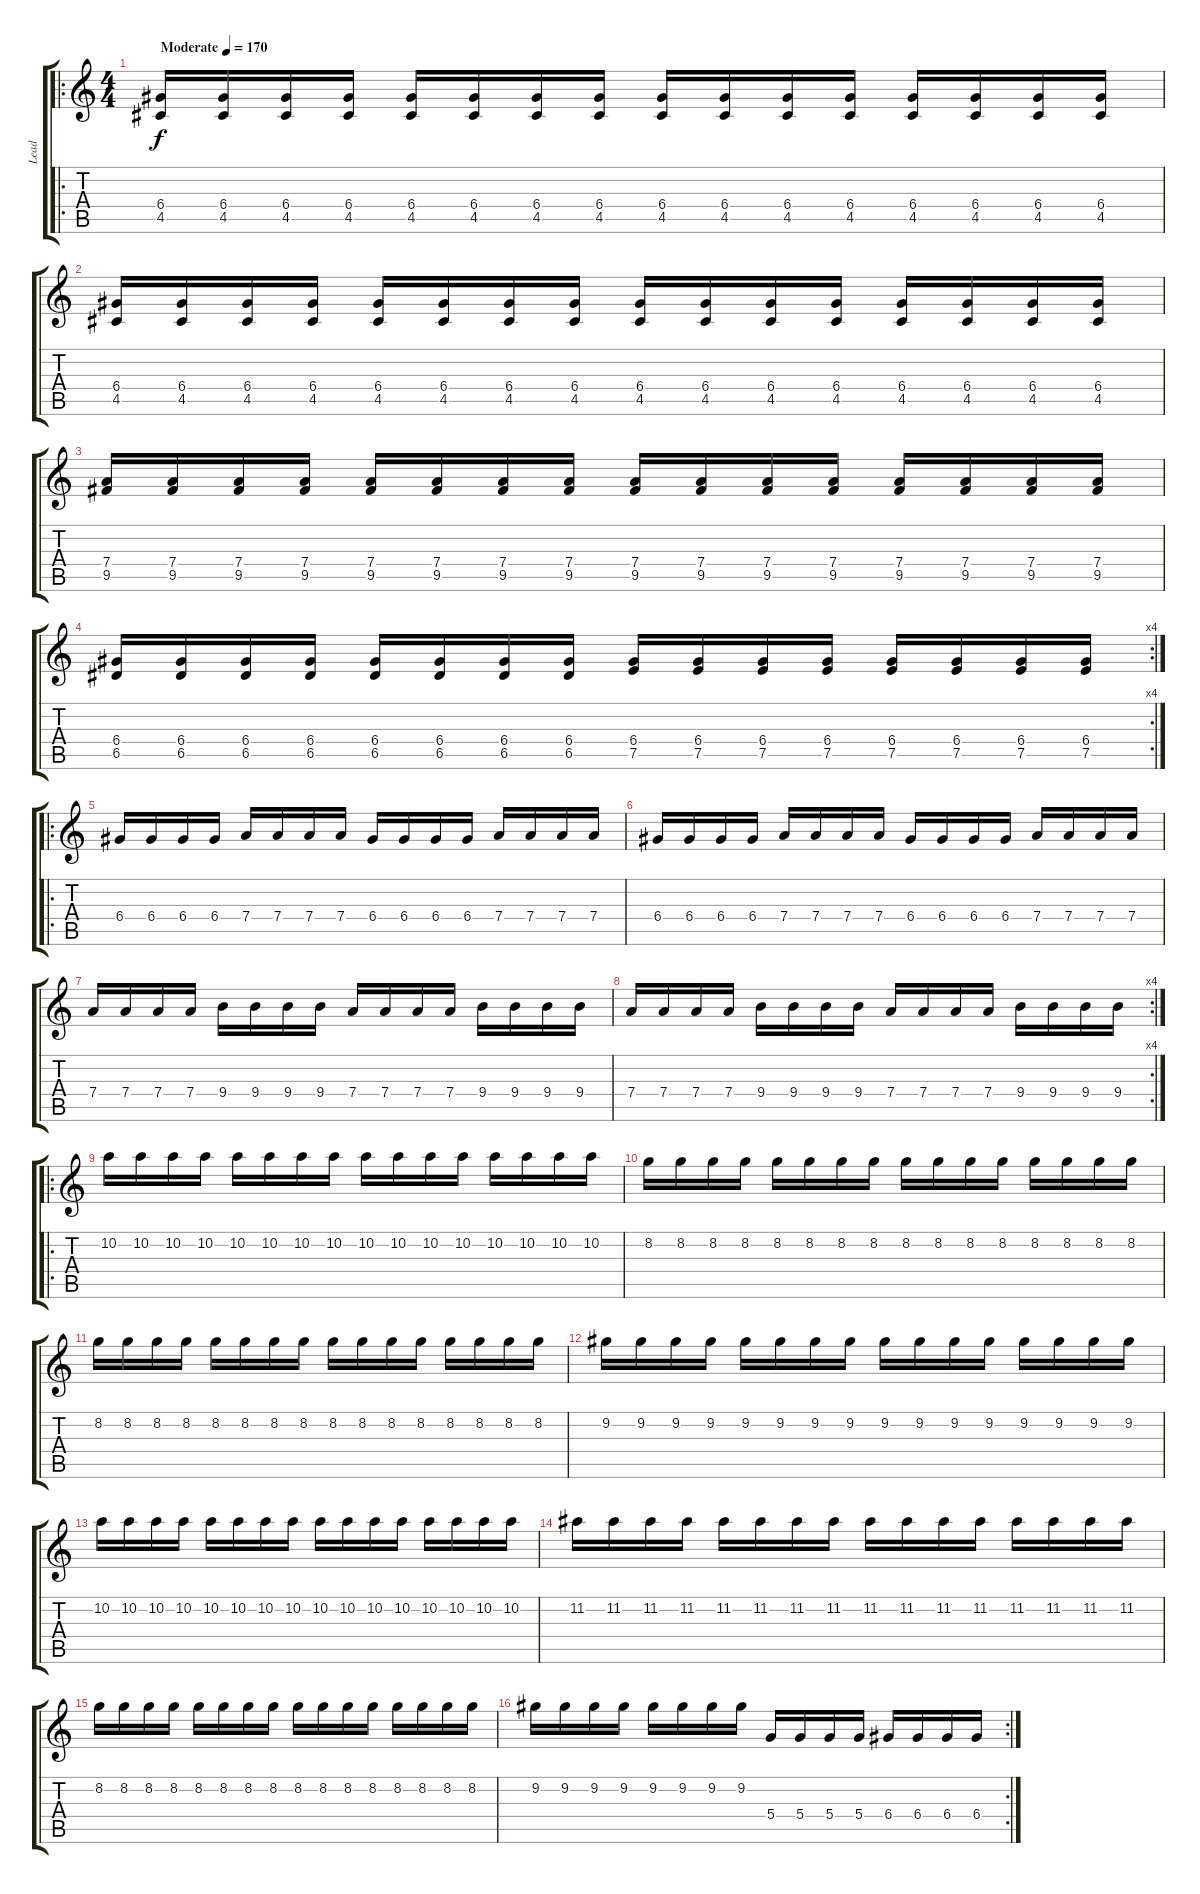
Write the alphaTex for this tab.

\track ("Lead" "Lead") {instrument distortionguitar}
\staff {score tabs}
\tuning (E4 B3 G3 D3 A2 E2) {hide}
\ro
\ts (4 4)
\tempo (170 "Moderate")
\clef g2
\ks c
(6.4 4.5).16{dy f instrument distortionguitar} (6.4 4.5).16 (6.4 4.5).16 (6.4 4.5).16 (6.4 4.5).16 (6.4 4.5).16 (6.4 4.5).16 (6.4 4.5).16 (6.4 4.5).16 (6.4 4.5).16 (6.4 4.5).16 (6.4 4.5).16 (6.4 4.5).16 (6.4 4.5).16 (6.4 4.5).16 (6.4 4.5).16 |
(6.4 4.5).16 (6.4 4.5).16 (6.4 4.5).16 (6.4 4.5).16 (6.4 4.5).16 (6.4 4.5).16 (6.4 4.5).16 (6.4 4.5).16 (6.4 4.5).16 (6.4 4.5).16 (6.4 4.5).16 (6.4 4.5).16 (6.4 4.5).16 (6.4 4.5).16 (6.4 4.5).16 (6.4 4.5).16 |
(7.4 9.5).16 (7.4 9.5).16 (7.4 9.5).16 (7.4 9.5).16 (7.4 9.5).16 (7.4 9.5).16 (7.4 9.5).16 (7.4 9.5).16 (7.4 9.5).16 (7.4 9.5).16 (7.4 9.5).16 (7.4 9.5).16 (7.4 9.5).16 (7.4 9.5).16 (7.4 9.5).16 (7.4 9.5).16 |
\rc 4
(6.4 6.5).16 (6.4 6.5).16 (6.4 6.5).16 (6.4 6.5).16 (6.4 6.5).16 (6.4 6.5).16 (6.4 6.5).16 (6.4 6.5).16 (6.4 7.5).16 (6.4 7.5).16 (6.4 7.5).16 (6.4 7.5).16 (6.4 7.5).16 (6.4 7.5).16 (6.4 7.5).16 (6.4 7.5).16 |
\ro
6.4.16 6.4.16 6.4.16 6.4.16 7.4.16 7.4.16 7.4.16 7.4.16 6.4.16 6.4.16 6.4.16 6.4.16 7.4.16 7.4.16 7.4.16 7.4.16 |
6.4.16 6.4.16 6.4.16 6.4.16 7.4.16 7.4.16 7.4.16 7.4.16 6.4.16 6.4.16 6.4.16 6.4.16 7.4.16 7.4.16 7.4.16 7.4.16 |
7.4.16 7.4.16 7.4.16 7.4.16 9.4.16 9.4.16 9.4.16 9.4.16 7.4.16 7.4.16 7.4.16 7.4.16 9.4.16 9.4.16 9.4.16 9.4.16 |
\rc 4
7.4.16 7.4.16 7.4.16 7.4.16 9.4.16 9.4.16 9.4.16 9.4.16 7.4.16 7.4.16 7.4.16 7.4.16 9.4.16 9.4.16 9.4.16 9.4.16 |
\ro
10.2.16 10.2.16 10.2.16 10.2.16 10.2.16 10.2.16 10.2.16 10.2.16 10.2.16 10.2.16 10.2.16 10.2.16 10.2.16 10.2.16 10.2.16 10.2.16 |
8.2.16 8.2.16 8.2.16 8.2.16 8.2.16 8.2.16 8.2.16 8.2.16 8.2.16 8.2.16 8.2.16 8.2.16 8.2.16 8.2.16 8.2.16 8.2.16 |
8.2.16 8.2.16 8.2.16 8.2.16 8.2.16 8.2.16 8.2.16 8.2.16 8.2.16 8.2.16 8.2.16 8.2.16 8.2.16 8.2.16 8.2.16 8.2.16 |
9.2.16 9.2.16 9.2.16 9.2.16 9.2.16 9.2.16 9.2.16 9.2.16 9.2.16 9.2.16 9.2.16 9.2.16 9.2.16 9.2.16 9.2.16 9.2.16 |
10.2.16 10.2.16 10.2.16 10.2.16 10.2.16 10.2.16 10.2.16 10.2.16 10.2.16 10.2.16 10.2.16 10.2.16 10.2.16 10.2.16 10.2.16 10.2.16 |
11.2.16 11.2.16 11.2.16 11.2.16 11.2.16 11.2.16 11.2.16 11.2.16 11.2.16 11.2.16 11.2.16 11.2.16 11.2.16 11.2.16 11.2.16 11.2.16 |
8.2.16 8.2.16 8.2.16 8.2.16 8.2.16 8.2.16 8.2.16 8.2.16 8.2.16 8.2.16 8.2.16 8.2.16 8.2.16 8.2.16 8.2.16 8.2.16 |
\rc 2
9.2.16 9.2.16 9.2.16 9.2.16 9.2.16 9.2.16 9.2.16 9.2.16 5.4.16 5.4.16 5.4.16 5.4.16 6.4.16 6.4.16 6.4.16 6.4.16
